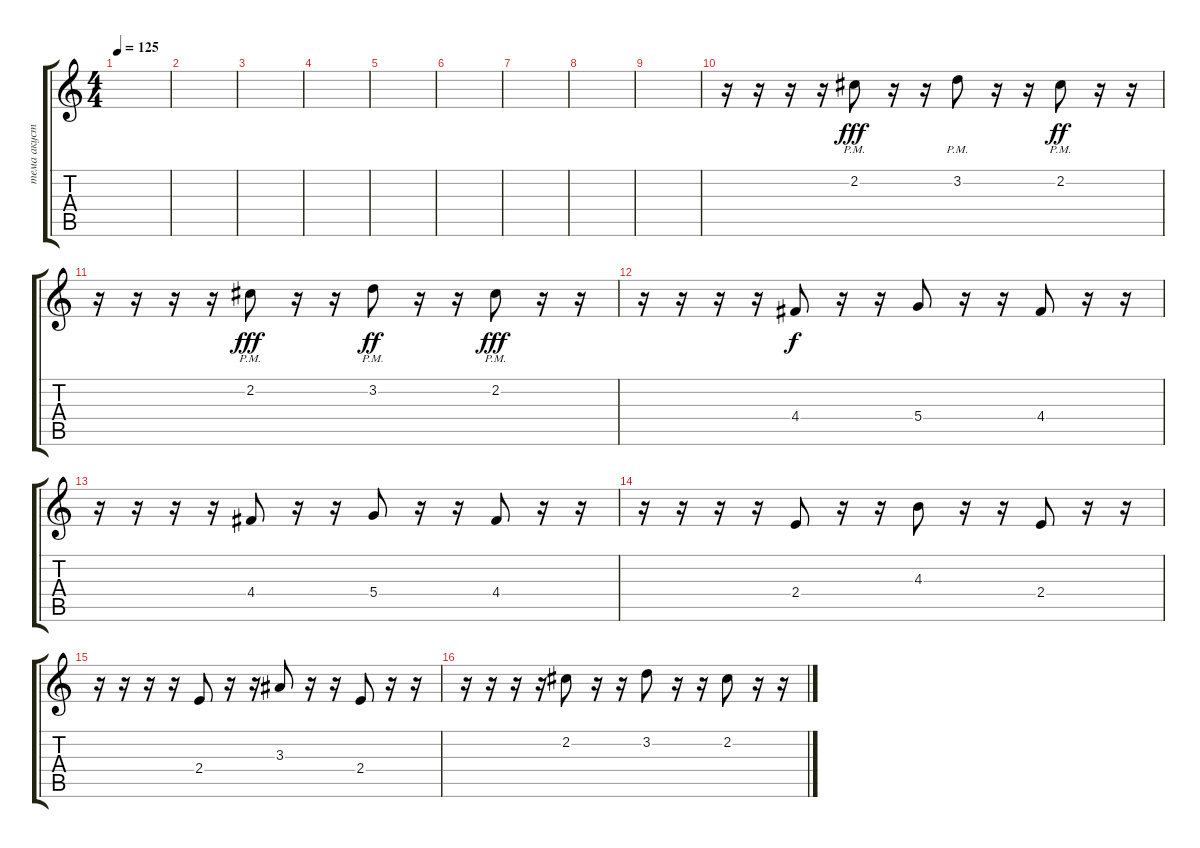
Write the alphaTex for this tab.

\track ("тема акустика" "тема акуст") {instrument electricguitarclean}
\staff {score tabs}
\tuning (E4 B3 G3 D3 A2 E2) {hide}
\ts (4 4)
\tempo 125
\clef g2
\ks c
|
|
|
|
|
|
|
|
|
r.16 r.16 r.16 r.16 2.2{pm}.8{dy fff} r.16 r.16 3.2{pm}.8 r.16 r.16 2.2{pm}.8{dy ff} r.16 r.16 |
r.16 r.16 r.16 r.16 2.2{pm}.8{dy fff} r.16 r.16 3.2{pm}.8{dy ff} r.16 r.16 2.2{pm}.8{dy fff} r.16 r.16 |
r.16 r.16 r.16 r.16 4.4.8{dy f} r.16 r.16 5.4.8 r.16 r.16 4.4.8 r.16 r.16 |
r.16 r.16 r.16 r.16 4.4.8 r.16 r.16 5.4.8 r.16 r.16 4.4.8 r.16 r.16 |
r.16 r.16 r.16 r.16 2.4.8 r.16 r.16 4.3.8 r.16 r.16 2.4.8 r.16 r.16 |
r.16 r.16 r.16 r.16 2.4.8 r.16 r.16 3.3.8 r.16 r.16 2.4.8 r.16 r.16 |
r.16 r.16 r.16 r.16 2.2.8 r.16 r.16 3.2.8 r.16 r.16 2.2.8 r.16 r.16
